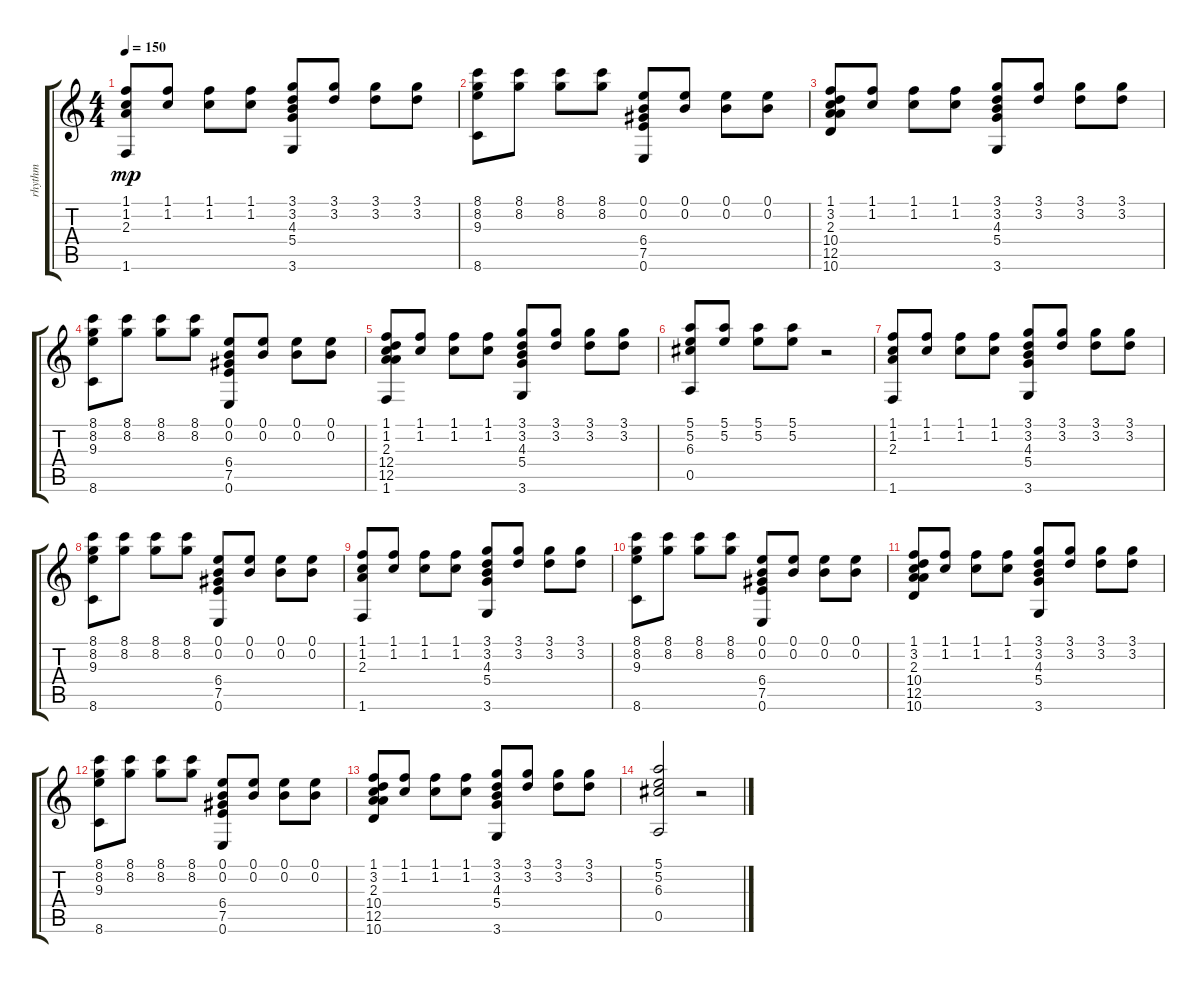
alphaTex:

\track ("rhythm" "rhythm") {instrument electricguitarclean}
\staff {score tabs}
\tuning (E4 B3 G3 D3 A2 E2) {hide}
\ts (4 4)
\tempo 150
\clef g2
\ks c
(1.1 1.2 2.3 1.6).8{dy mp} (1.1 1.2).8 (1.1 1.2).8 (1.1 1.2).8 (3.1 3.2 4.3 5.4 3.6).8 (3.1 3.2).8 (3.1 3.2).8 (3.1 3.2).8 |
(8.1 8.2 9.3 8.6).8 (8.1 8.2).8 (8.1 8.2).8 (8.1 8.2).8 (0.1 0.2 6.4 7.5 0.6).8 (0.1 0.2).8 (0.1 0.2).8 (0.1 0.2).8 |
(1.1 3.2 2.3 10.4 12.5 10.6).8 (1.1 1.2).8 (1.1 1.2).8 (1.1 1.2).8 (3.1 3.2 4.3 5.4 3.6).8 (3.1 3.2).8 (3.1 3.2).8 (3.1 3.2).8 |
(8.1 8.2 9.3 8.6).8 (8.1 8.2).8 (8.1 8.2).8 (8.1 8.2).8 (0.1 0.2 6.4 7.5 0.6).8 (0.1 0.2).8 (0.1 0.2).8 (0.1 0.2).8 |
(1.1 1.2 2.3 12.4 12.5 1.6).8 (1.1 1.2).8 (1.1 1.2).8 (1.1 1.2).8 (3.1 3.2 4.3 5.4 3.6).8 (3.1 3.2).8 (3.1 3.2).8 (3.1 3.2).8 |
(5.1 5.2 6.3 0.5).8 (5.1 5.2).8 (5.1 5.2).8 (5.1 5.2).8 r.2 |
(1.1 1.2 2.3 1.6).8 (1.1 1.2).8 (1.1 1.2).8 (1.1 1.2).8 (3.1 3.2 4.3 5.4 3.6).8 (3.1 3.2).8 (3.1 3.2).8 (3.1 3.2).8 |
(8.1 8.2 9.3 8.6).8 (8.1 8.2).8 (8.1 8.2).8 (8.1 8.2).8 (0.1 0.2 6.4 7.5 0.6).8 (0.1 0.2).8 (0.1 0.2).8 (0.1 0.2).8 |
(1.1 1.2 2.3 1.6).8 (1.1 1.2).8 (1.1 1.2).8 (1.1 1.2).8 (3.1 3.2 4.3 5.4 3.6).8 (3.1 3.2).8 (3.1 3.2).8 (3.1 3.2).8 |
(8.1 8.2 9.3 8.6).8 (8.1 8.2).8 (8.1 8.2).8 (8.1 8.2).8 (0.1 0.2 6.4 7.5 0.6).8 (0.1 0.2).8 (0.1 0.2).8 (0.1 0.2).8 |
(1.1 3.2 2.3 10.4 12.5 10.6).8 (1.1 1.2).8 (1.1 1.2).8 (1.1 1.2).8 (3.1 3.2 4.3 5.4 3.6).8 (3.1 3.2).8 (3.1 3.2).8 (3.1 3.2).8 |
(8.1 8.2 9.3 8.6).8 (8.1 8.2).8 (8.1 8.2).8 (8.1 8.2).8 (0.1 0.2 6.4 7.5 0.6).8 (0.1 0.2).8 (0.1 0.2).8 (0.1 0.2).8 |
(1.1 3.2 2.3 10.4 12.5 10.6).8 (1.1 1.2).8 (1.1 1.2).8 (1.1 1.2).8 (3.1 3.2 4.3 5.4 3.6).8 (3.1 3.2).8 (3.1 3.2).8 (3.1 3.2).8 |
(5.1 5.2 6.3 0.5).2 r.2
